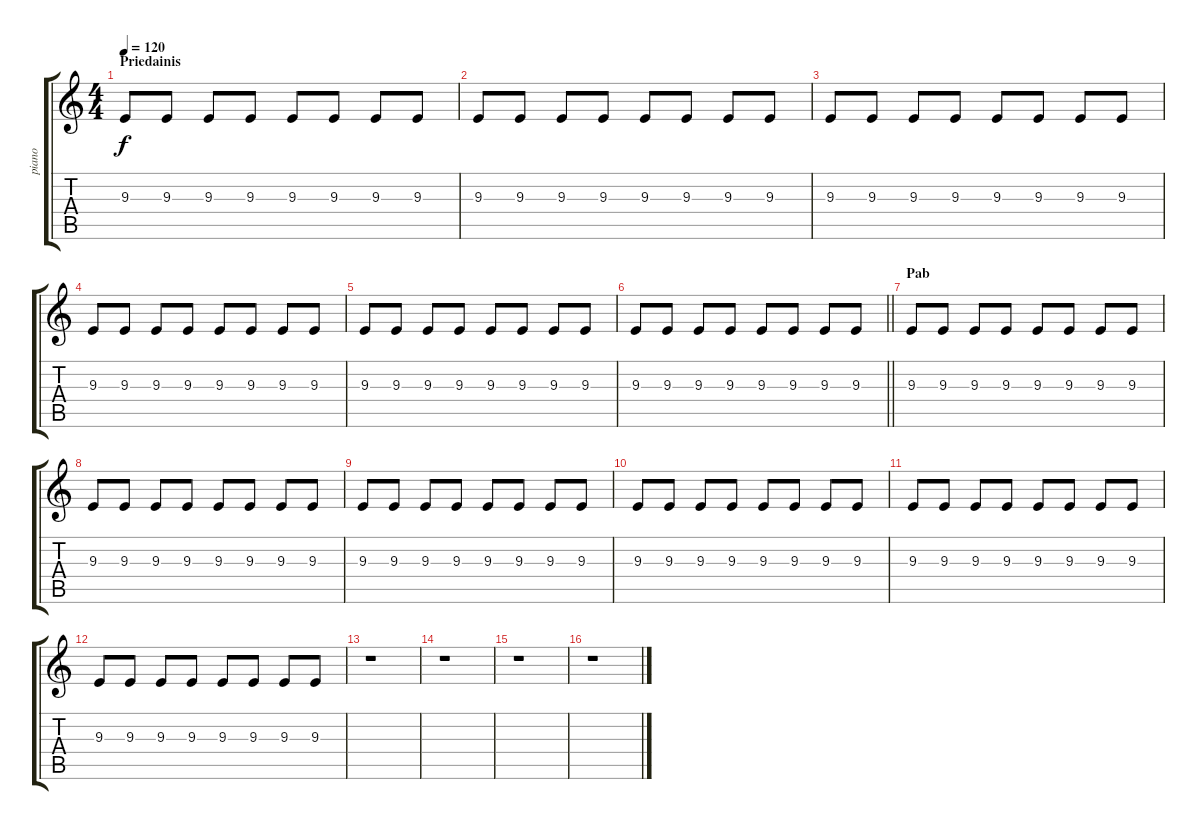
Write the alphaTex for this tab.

\track ("piano" "piano") {instrument brightacousticpiano}
\staff {score tabs}
\tuning (E4 B3 G3 D3 A2 E2) {hide}
\ts (4 4)
\section ("" "Priedainis")
\tempo 120
\clef g2
\ks c
9.3.8{dy f} 9.3.8 9.3.8 9.3.8 9.3.8 9.3.8 9.3.8 9.3.8 |
9.3.8 9.3.8 9.3.8 9.3.8 9.3.8 9.3.8 9.3.8 9.3.8 |
9.3.8 9.3.8 9.3.8 9.3.8 9.3.8 9.3.8 9.3.8 9.3.8 |
9.3.8 9.3.8 9.3.8 9.3.8 9.3.8 9.3.8 9.3.8 9.3.8 |
9.3.8 9.3.8 9.3.8 9.3.8 9.3.8 9.3.8 9.3.8 9.3.8 |
\barLineRight lightlight
9.3.8 9.3.8 9.3.8 9.3.8 9.3.8 9.3.8 9.3.8 9.3.8 |
\section ("" "Pab")
9.3.8 9.3.8 9.3.8 9.3.8 9.3.8 9.3.8 9.3.8 9.3.8 |
9.3.8 9.3.8 9.3.8 9.3.8 9.3.8 9.3.8 9.3.8 9.3.8 |
9.3.8 9.3.8 9.3.8 9.3.8 9.3.8 9.3.8 9.3.8 9.3.8 |
9.3.8 9.3.8 9.3.8 9.3.8 9.3.8 9.3.8 9.3.8 9.3.8 |
9.3.8 9.3.8 9.3.8 9.3.8 9.3.8 9.3.8 9.3.8 9.3.8 |
9.3.8 9.3.8 9.3.8 9.3.8 9.3.8 9.3.8 9.3.8 9.3.8 |
r.1 |
r.1 |
r.1 |
r.1
